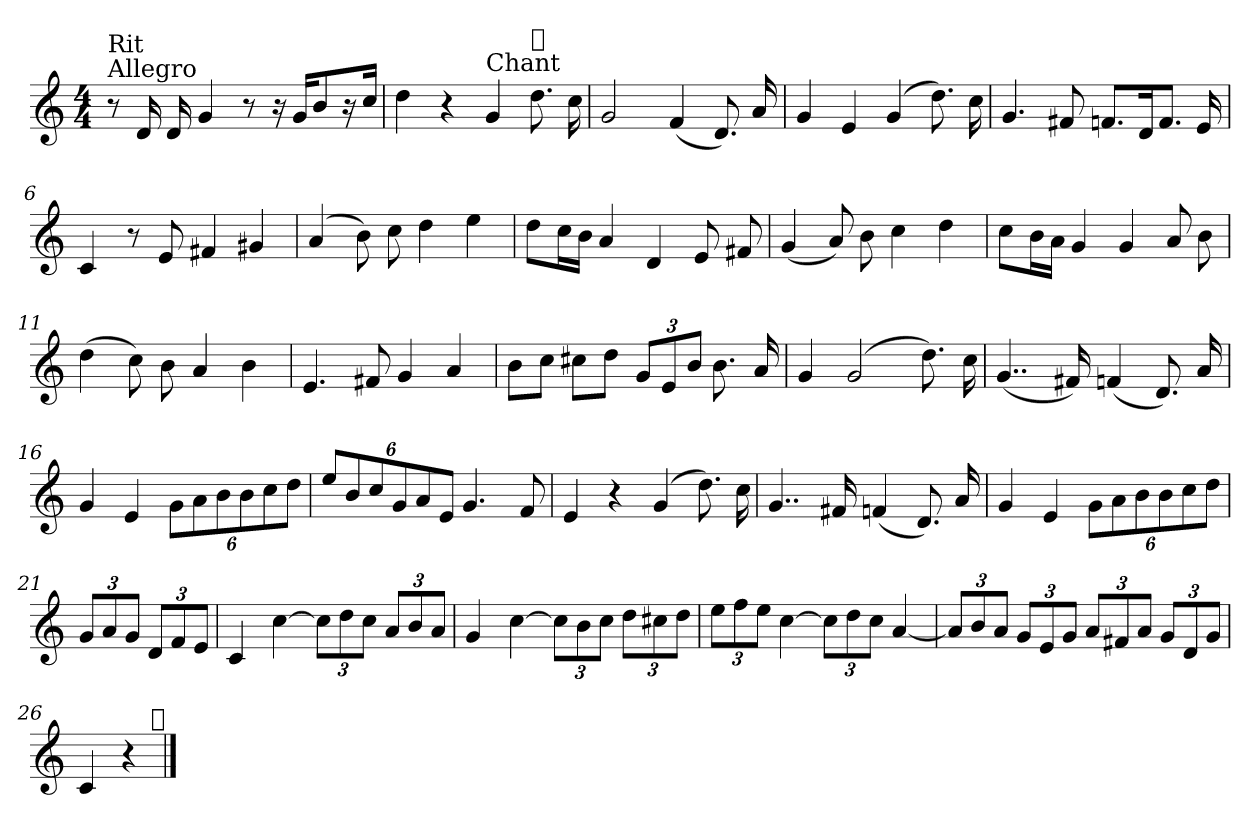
**kern
*part1
*staff1
*clefG2
*k[]
*C:
*M4/4
=1
!LO:TX:a:t=Allegro
!LO:TX:a:t=Rit
8r
16d/
16d/
4g/
8r
16r
16g/KL
8b/
16r
16cc/Jk
=2
4dd\
4r
!LO:TX:a:t=Chant
4g/
!LO:TX:a:t=𝄋
8.dd\
16cc\
=3
2g/
(<4f/
8.d/)
16a/
=4
4g/
4e/
(>4g/
8.dd\)
16cc\
!!LO:LB:g=z
=5
4.g/
8f#X/
8.fn/L
16d/k
8.f/J
16e/
=6
4c/
8r
8e/
4f#X/
4g#X/
=7
(>4a/
8b\)
8cc\
4dd\
4ee\
=8
8dd\L
16cc\L
16b\JJ
4a/
4d/
8e/
8f#X/
=9
(<4g/
8a/)
8b\
4cc\
4dd\
!!LO:LB:g=z
=10
8cc\L
16b\L
16a\JJ
4g/
4g/
8a/
8b\
=11
(>4dd\
8cc\)
8b\
4a/
4b\
=12
4.e/
8f#X/
4g/
4a/
=13
8b\L
8cc\J
8cc#X\L
8dd\J
12g/L
12e/
12b/J
8.b\
16a/
=14
4g/
(>2g/
8.dd\)
16cc\
!!LO:LB:g=z
=15
(<4..g/
16f#X/)
(<4fn/
8.d/)
16a/
=16
4g/
4e/
12g\L
12a\
12b\
12b\
12cc\
12dd\J
=17
12ee/L
12b/
12cc/
12g/
12a/
12e/J
4.g/
8f/
=18
4e/
4r
(>4g/
8.dd\)
16cc\
=19
4..g/
16f#X/
(<4fn/
8.d/)
16a/
!!LO:LB:g=z
=20
4g/
4e/
12g\L
12a\
12b\
12b\
12cc\
12dd\J
=21
12g/L
12a/
12g/J
12d/L
12f/
12e/J
=22
4c/
[4cc\
12cc\L]
12dd\
12cc\J
12a/L
12b/
12a/J
=23
4g/
[4cc\
12cc\L]
12b\
12cc\J
12dd\L
12cc#X\
12dd\J
!!LO:LB:g=z
=24
12ee\L
12ff\
12ee\J
[4cc\
12cc\L]
12dd\
12cc\J
[4a/
=25
12a/L]
12b/
12a/J
12g/L
12e/
12g/J
12a/L
12f#X/
12a/J
12g/L
12d/
12g/J
=26
4c/
4r
!LO:TX:a:t=𝄋
==
*-
